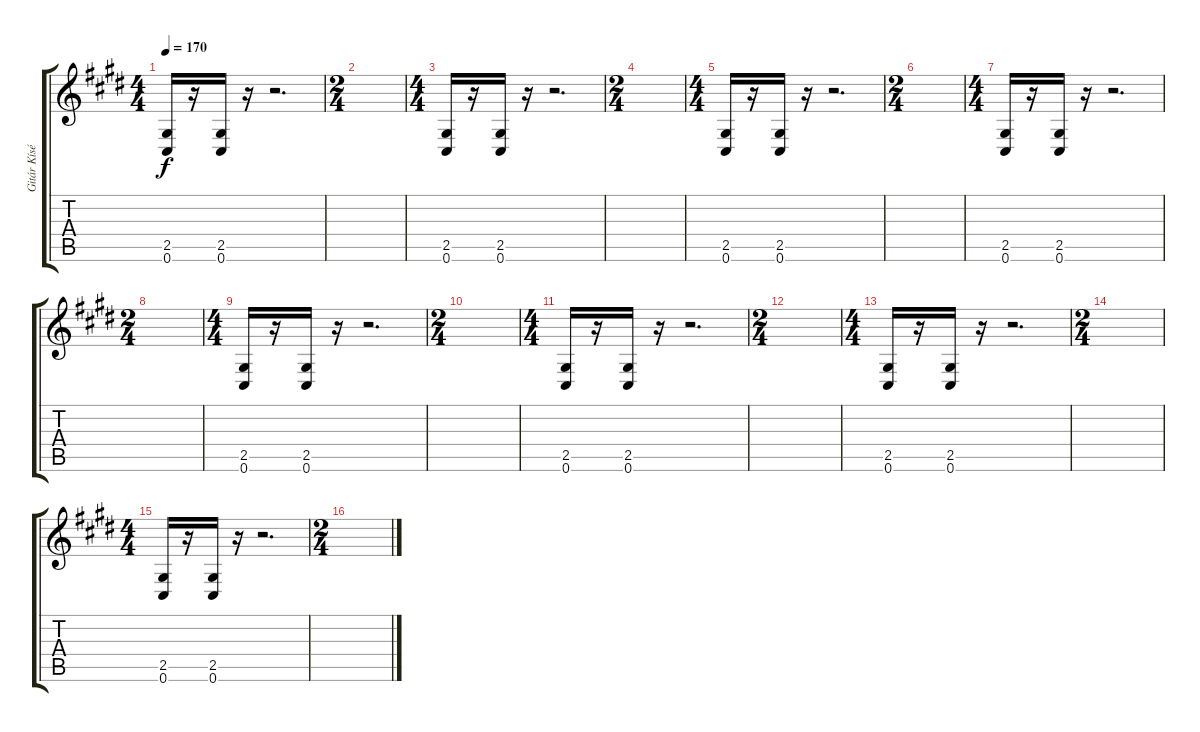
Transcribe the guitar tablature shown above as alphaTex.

\track ("Gitár Kíséret 2" "Gitár Kísé") {instrument distortionguitar}
\staff {score tabs}
\tuning (Db4 Ab3 E3 B2 Gb2 Db2) {hide}
\ts (4 4)
\tempo 170
\clef g2
\ks c#minor
(2.5 0.6).16{dy f} r.16 (2.5 0.6).16 r.16 r.2{d} |
\ts (2 4)
|
\ts (4 4)
(2.5 0.6).16 r.16 (2.5 0.6).16 r.16 r.2{d} |
\ts (2 4)
|
\ts (4 4)
(2.5 0.6).16 r.16 (2.5 0.6).16 r.16 r.2{d} |
\ts (2 4)
|
\ts (4 4)
(2.5 0.6).16 r.16 (2.5 0.6).16 r.16 r.2{d} |
\ts (2 4)
|
\ts (4 4)
(2.5 0.6).16 r.16 (2.5 0.6).16 r.16 r.2{d} |
\ts (2 4)
|
\ts (4 4)
(2.5 0.6).16 r.16 (2.5 0.6).16 r.16 r.2{d} |
\ts (2 4)
|
\ts (4 4)
(2.5 0.6).16 r.16 (2.5 0.6).16 r.16 r.2{d} |
\ts (2 4)
|
\ts (4 4)
(2.5 0.6).16 r.16 (2.5 0.6).16 r.16 r.2{d} |
\ts (2 4)
